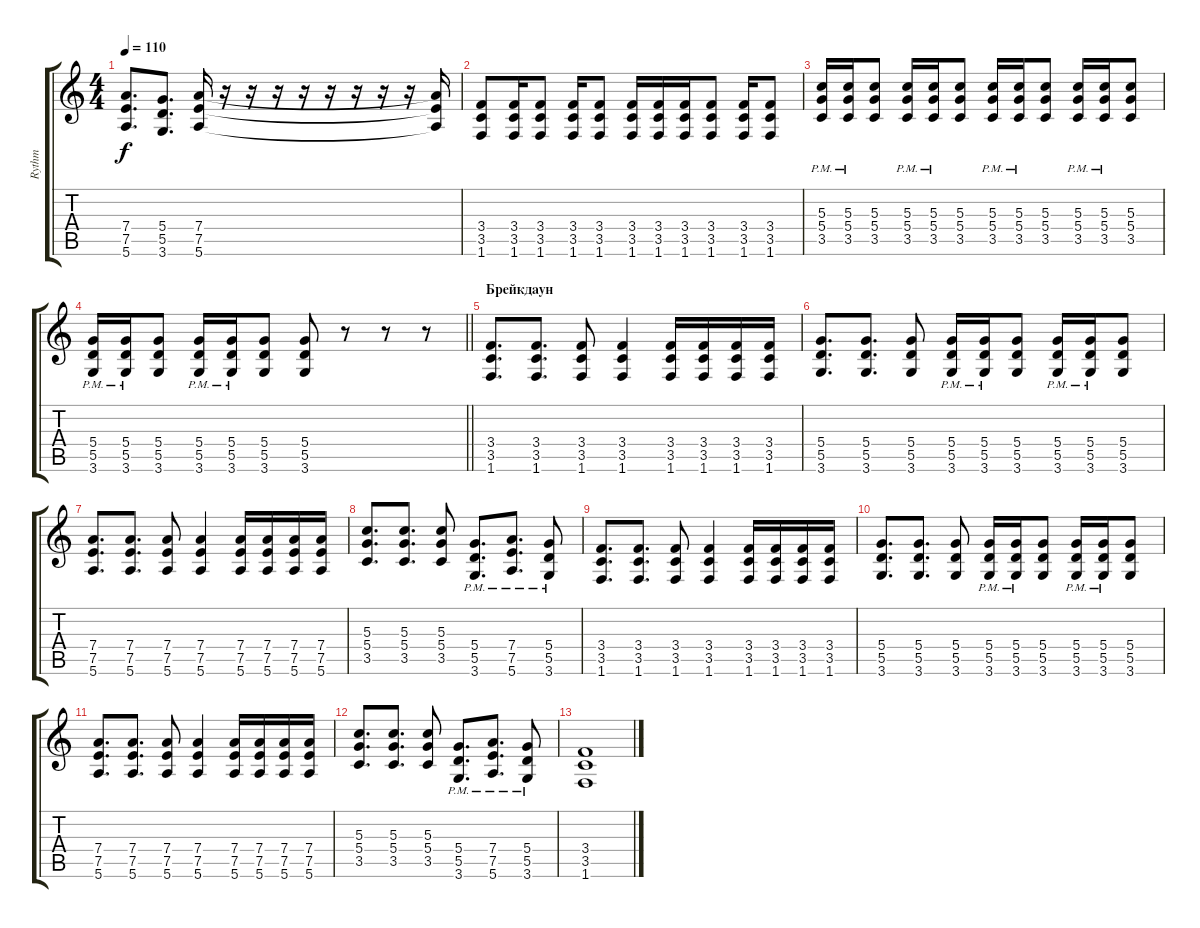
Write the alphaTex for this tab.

\track ("Rythm" "Rythm") {instrument distortionguitar}
\staff {score tabs}
\tuning (E4 B3 G3 D3 A2 E2) {hide}
\ts (4 4)
\tempo 110
\clef g2
\ks c
(7.4 7.5 5.6).8{d dy f} (5.4 5.5 3.6).8{d} (7.4 7.5 5.6).16 r.16 r.16 r.16 r.16 r.16 r.16 r.16 r.16 (7.4{t} 7.5{t} 5.6{t}).16 |
(3.4 3.5 1.6).8 (3.4 3.5 1.6).16 (3.4 3.5 1.6).8 (3.4 3.5 1.6).16 (3.4 3.5 1.6).8 (3.4 3.5 1.6).16 (3.4 3.5 1.6).16 (3.4 3.5 1.6).16 (3.4 3.5 1.6).8 (3.4 3.5 1.6).16 (3.4 3.5 1.6).8 |
(5.3{pm} 5.4{pm} 3.5{pm}).16 (5.3{pm} 5.4{pm} 3.5{pm}).16 (5.3 5.4 3.5).8 (5.3{pm} 5.4{pm} 3.5{pm}).16 (5.3{pm} 5.4{pm} 3.5{pm}).16 (5.3 5.4 3.5).8 (5.3{pm} 5.4{pm} 3.5{pm}).16 (5.3{pm} 5.4{pm} 3.5{pm}).16 (5.3 5.4 3.5).8 (5.3{pm} 5.4{pm} 3.5{pm}).16 (5.3{pm} 5.4{pm} 3.5{pm}).16 (5.3 5.4 3.5).8 |
\barLineRight lightlight
(5.4{pm} 5.5{pm} 3.6{pm}).16 (5.4{pm} 5.5{pm} 3.6{pm}).16 (5.4 5.5 3.6).8 (5.4{pm} 5.5{pm} 3.6{pm}).16 (5.4{pm} 5.5{pm} 3.6{pm}).16 (5.4 5.5 3.6).8 (5.4 5.5 3.6).8 r.8 r.8 r.8 |
\section ("" "Брейкдаун")
(3.4 3.5 1.6).8{d} (3.4 3.5 1.6).8{d} (3.4 3.5 1.6).8 (3.4 3.5 1.6).4 (3.4 3.5 1.6).16 (3.4 3.5 1.6).16 (3.4 3.5 1.6).16 (3.4 3.5 1.6).16 |
(5.4 5.5 3.6).8{d} (5.4 5.5 3.6).8{d} (5.4 5.5 3.6).8 (5.4{pm} 5.5{pm} 3.6{pm}).16 (5.4{pm} 5.5{pm} 3.6{pm}).16 (5.4 5.5 3.6).8 (5.4{pm} 5.5{pm} 3.6{pm}).16 (5.4{pm} 5.5{pm} 3.6{pm}).16 (5.4 5.5 3.6).8 |
(7.4 7.5 5.6).8{d} (7.4 7.5 5.6).8{d} (7.4 7.5 5.6).8 (7.4 7.5 5.6).4 (7.4 7.5 5.6).16 (7.4 7.5 5.6).16 (7.4 7.5 5.6).16 (7.4 7.5 5.6).16 |
(5.3 5.4 3.5).8{d} (5.3 5.4 3.5).8{d} (5.3 5.4 3.5).8 (5.4{pm} 5.5{pm} 3.6{pm}).8{d} (7.4{pm} 7.5{pm} 5.6{pm}).8{d} (5.4{pm} 5.5{pm} 3.6{pm}).8 |
(3.4 3.5 1.6).8{d} (3.4 3.5 1.6).8{d} (3.4 3.5 1.6).8 (3.4 3.5 1.6).4 (3.4 3.5 1.6).16 (3.4 3.5 1.6).16 (3.4 3.5 1.6).16 (3.4 3.5 1.6).16 |
(5.4 5.5 3.6).8{d} (5.4 5.5 3.6).8{d} (5.4 5.5 3.6).8 (5.4{pm} 5.5{pm} 3.6{pm}).16 (5.4{pm} 5.5{pm} 3.6{pm}).16 (5.4 5.5 3.6).8 (5.4{pm} 5.5{pm} 3.6{pm}).16 (5.4{pm} 5.5{pm} 3.6{pm}).16 (5.4 5.5 3.6).8 |
(7.4 7.5 5.6).8{d} (7.4 7.5 5.6).8{d} (7.4 7.5 5.6).8 (7.4 7.5 5.6).4 (7.4 7.5 5.6).16 (7.4 7.5 5.6).16 (7.4 7.5 5.6).16 (7.4 7.5 5.6).16 |
(5.3 5.4 3.5).8{d} (5.3 5.4 3.5).8{d} (5.3 5.4 3.5).8 (5.4{pm} 5.5{pm} 3.6{pm}).8{d} (7.4{pm} 7.5{pm} 5.6{pm}).8{d} (5.4{pm} 5.5{pm} 3.6{pm}).8 |
(3.4 3.5 1.6).1
